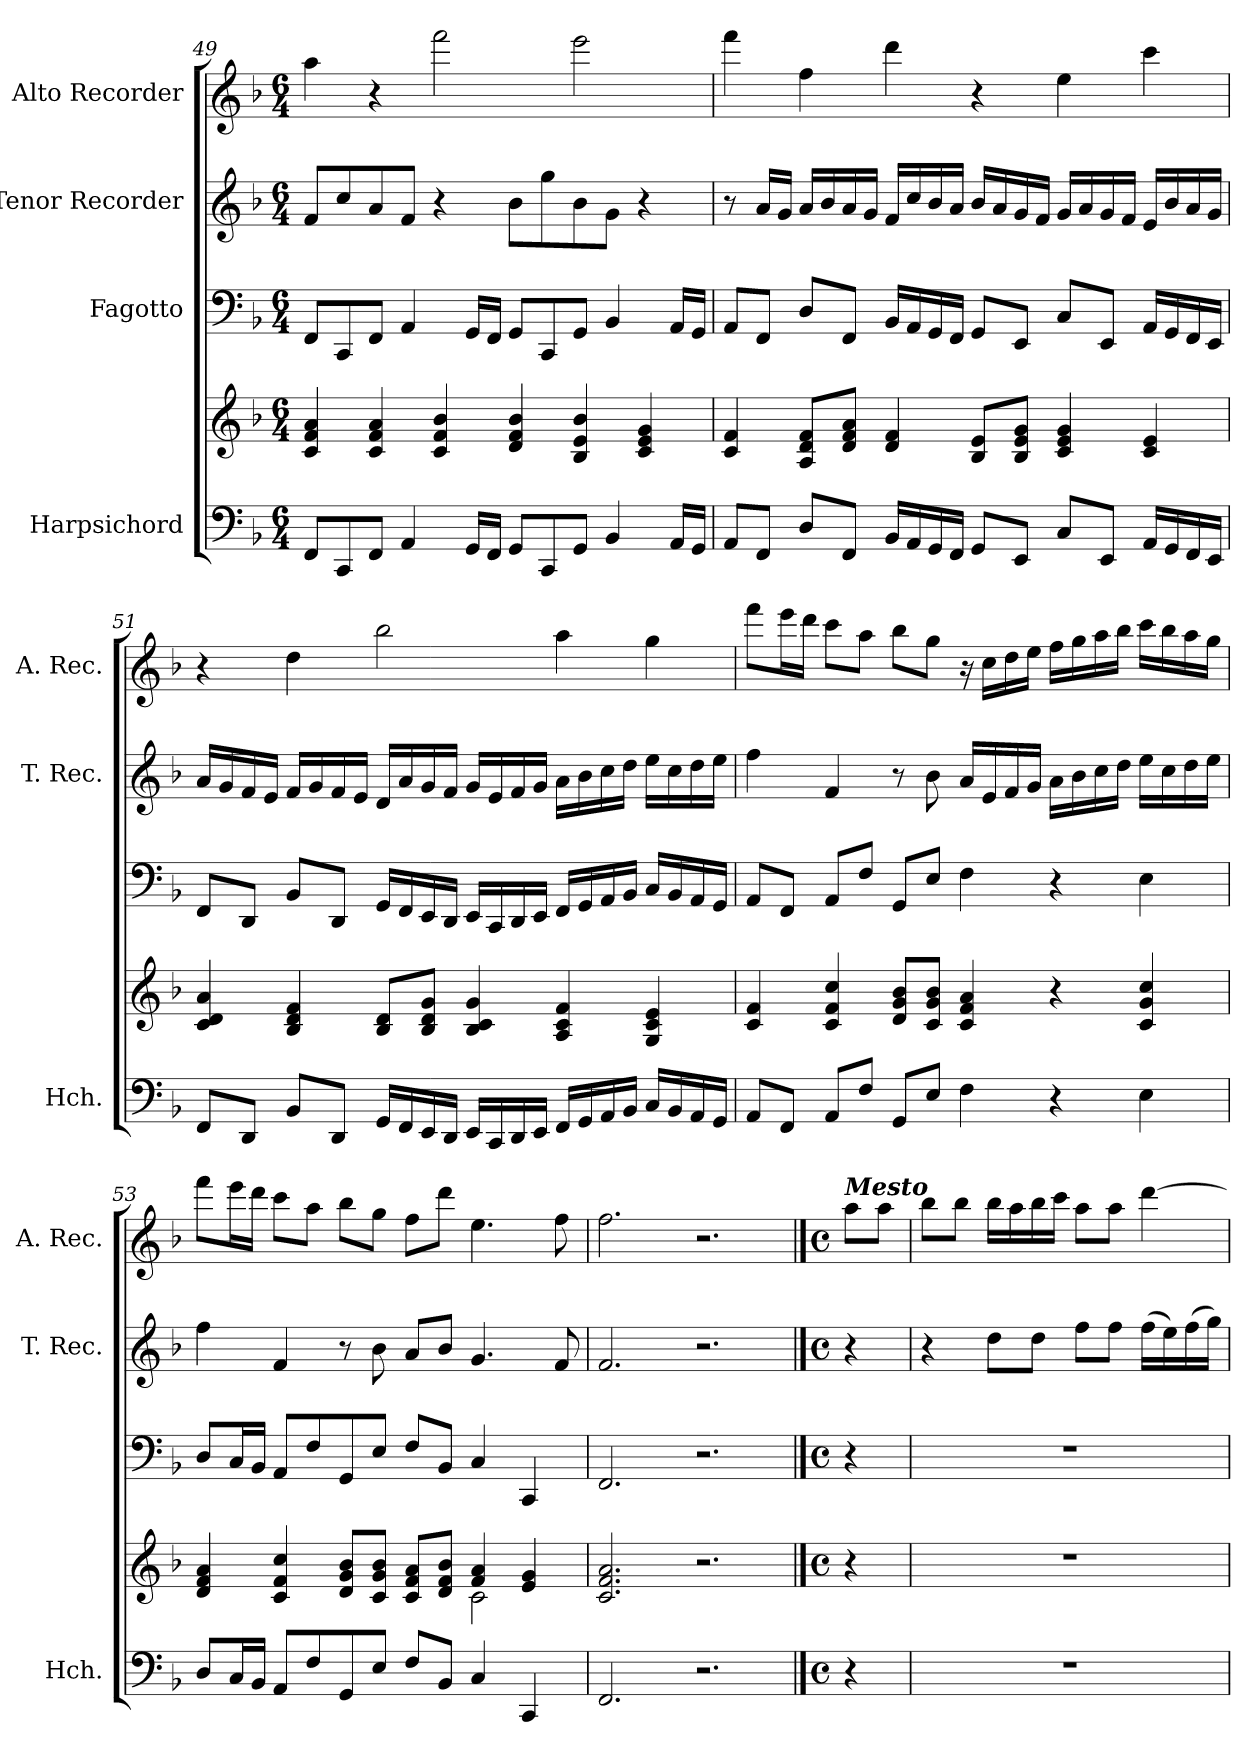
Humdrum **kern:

**kern	**kern	**kern	**kern	**kern
*part4	*part4	*part3	*part2	*part1
*staff5	*staff4	*staff3	*staff2	*staff1
*I"Harpsichord	*	*I"Fagotto	*I"Tenor Recorder	*I"Alto Recorder
*I'Hch.	*	*	*I'T. Rec.	*I'A. Rec.
*clefF4	*clefG2	*clefF4	*clefG2	*clefG2
*k[b-]	*k[b-]	*k[b-]	*k[b-]	*k[b-]
*M6/4	*M6/4	*M6/4	*M6/4	*M6/4
=49	=49	=49	=49	=49
8FF/L	4c/ 4f/ 4a/	8FF/L	8f/L	4aa\
8CC/	.	8CC/	8cc/	.
8FF/J	4c/ 4f/ 4a/	8FF/J	8a/	4r
4AA/	.	4AA/	8f/J	.
.	4c/ 4f/ 4b-/	.	4r	2fff\
16GG/LL	.	16GG/LL	.	.
16FF/JJ	.	16FF/JJ	.	.
8GG/L	4d/ 4f/ 4b-/	8GG/L	8b-\L	.
8CC/	.	8CC/	8gg\	.
8GG/J	4B-/ 4e/ 4b-/	8GG/J	8b-\	2eee\
4BB-/	.	4BB-/	8g\J	.
.	4c/ 4e/ 4g/	.	4r	.
16AA/LL	.	16AA/LL	.	.
16GG/JJ	.	16GG/JJ	.	.
=50	=50	=50	=50	=50
8AA/L	4c/ 4f/	8AA/L	8r	4fff\
8FF/J	.	8FF/J	16a/LL	.
.	.	.	16g/JJ	.
8D/L	8A/ 8d/ 8f/L	8D/L	16a/LL	4ff\
.	.	.	16b-/	.
8FF/J	8d/ 8f/ 8a/J	8FF/J	16a/	.
.	.	.	16g/JJ	.
16BB-/LL	4d/ 4f/	16BB-/LL	16f/LL	4ddd\
16AA/	.	16AA/	16cc/	.
16GG/	.	16GG/	16b-/	.
16FF/JJ	.	16FF/JJ	16a/JJ	.
8GG/L	8B-/ 8e/L	8GG/L	16b-/LL	4r
.	.	.	16a/	.
8EE/J	8B-/ 8e/ 8g/J	8EE/J	16g/	.
.	.	.	16f/JJ	.
8C/L	4c/ 4e/ 4g/	8C/L	16g/LL	4ee\
.	.	.	16a/	.
8EE/J	.	8EE/J	16g/	.
.	.	.	16f/JJ	.
16AA/LL	4c/ 4e/	16AA/LL	16e/LL	4ccc\
16GG/	.	16GG/	16b-/	.
16FF/	.	16FF/	16a/	.
16EE/JJ	.	16EE/JJ	16g/JJ	.
!!LO:LB:g=z
=51	=51	=51	=51	=51
8FF/L	4c/ 4d/ 4a/	8FF/L	16a/LL	4r
.	.	.	16g/	.
8DD/J	.	8DD/J	16f/	.
.	.	.	16e/JJ	.
8BB-/L	4B-/ 4d/ 4f/	8BB-/L	16f/LL	4dd\
.	.	.	16g/	.
8DD/J	.	8DD/J	16f/	.
.	.	.	16e/JJ	.
16GG/LL	8B-/ 8d/L	16GG/LL	16d/LL	2bb-\
16FF/	.	16FF/	16a/	.
16EE/	8B-/ 8d/ 8g/J	16EE/	16g/	.
16DD/JJ	.	16DD/JJ	16f/JJ	.
16EE/LL	4B-/ 4c/ 4g/	16EE/LL	16g/LL	.
16CC/	.	16CC/	16e/	.
16DD/	.	16DD/	16f/	.
16EE/JJ	.	16EE/JJ	16g/JJ	.
16FF/LL	4A/ 4c/ 4f/	16FF/LL	16a\LL	4aa\
16GG/	.	16GG/	16b-\	.
16AA/	.	16AA/	16cc\	.
16BB-/JJ	.	16BB-/JJ	16dd\JJ	.
16C/LL	4G/ 4c/ 4e/	16C/LL	16ee\LL	4gg\
16BB-/	.	16BB-/	16cc\	.
16AA/	.	16AA/	16dd\	.
16GG/JJ	.	16GG/JJ	16ee\JJ	.
=52	=52	=52	=52	=52
8AA/L	4c/ 4f/	8AA/L	4ff\	8fff\L
8FF/J	.	8FF/J	.	16eee\L
.	.	.	.	16ddd\JJ
8AA/L	4c/ 4f/ 4cc/	8AA/L	4f/	8ccc\L
8F/J	.	8F/J	.	8aa\J
8GG/L	8d/ 8g/ 8b-/L	8GG/L	8r	8bb-\L
8E/J	8c/ 8g/ 8b-/J	8E/J	8b-\	8gg\J
4F\	4c/ 4f/ 4a/	4F\	16a/LL	16r
.	.	.	16e/	16cc\LL
.	.	.	16f/	16dd\
.	.	.	16g/JJ	16ee\JJ
4r	4r	4r	16a\LL	16ff\LL
.	.	.	16b-\	16gg\
.	.	.	16cc\	16aa\
.	.	.	16dd\JJ	16bb-\JJ
4E\	4c/ 4g/ 4cc/	4E\	16ee\LL	16ccc\LL
.	.	.	16cc\	16bb-\
.	.	.	16dd\	16aa\
.	.	.	16ee\JJ	16gg\JJ
=53	=53	=53	=53	=53
*	*^	*	*	*
8D/L	4d/ 4f/ 4a/	1ryy	8D/L	4ff\	8fff\L
16C/L	.	.	16C/L	.	16eee\L
16BB-/JJ	.	.	16BB-/JJ	.	16ddd\JJ
8AA/L	4c/ 4f/ 4cc/	.	8AA/L	4f/	8ccc\L
8F/	.	.	8F/	.	8aa\J
8GG/	8d/ 8g/ 8b-/L	.	8GG/	8r	8bb-\L
8E/J	8c/ 8g/ 8b-/J	.	8E/J	8b-\	8gg\J
8F/L	8c/ 8f/ 8a/L	.	8F/L	8a/L	8ff\L
8BB-/J	8d/ 8f/ 8b-/J	.	8BB-/J	8b-/J	8ddd\J
4C/	4f/ 4a/	2c\	4C/	4.g/	4.ee\
4CC/	4e/ 4g/	.	4CC/	.	.
.	.	.	.	8f/	8ff\
*	*v	*v	*	*	*
=54	=54	=54	=54	=54
2.FF/	2.c/ 2.f/ 2.a/	2.FF/	2.f/	2.ff\
2.r	2.r	2.r	2.r	2.r
!!LO:PB:g=z
==54X1	==54X1	==54X1	==54X1	==54X1
*M4/4	*M4/4	*M4/4	*M4/4	*M4/4
*met(c)	*met(c)	*met(c)	*met(c)	*met(c)
*	*	*	*	*MM40
!	!	!	!	!LO:TX:a:Bi:t=Mesto
4r	4r	4r	4r	8aa\L
.	.	.	.	8aa\J
=55	=55	=55	=55	=55
1r	1r	1r	4r	8bb-\L
.	.	.	.	8bb-\J
.	.	.	8dd\L	16bb-\LL
.	.	.	.	16aa\
.	.	.	8dd\J	16bb-\
.	.	.	.	16ccc\JJ
.	.	.	8ff\L	8aa\L
.	.	.	8ff\J	8aa\J
.	.	.	(16ff\LL	[4ddd\
.	.	.	16ee\)	.
.	.	.	(16ff\	.
.	.	.	16gg\JJ)	.
=	=	=	=	=
*-	*-	*-	*-	*-
